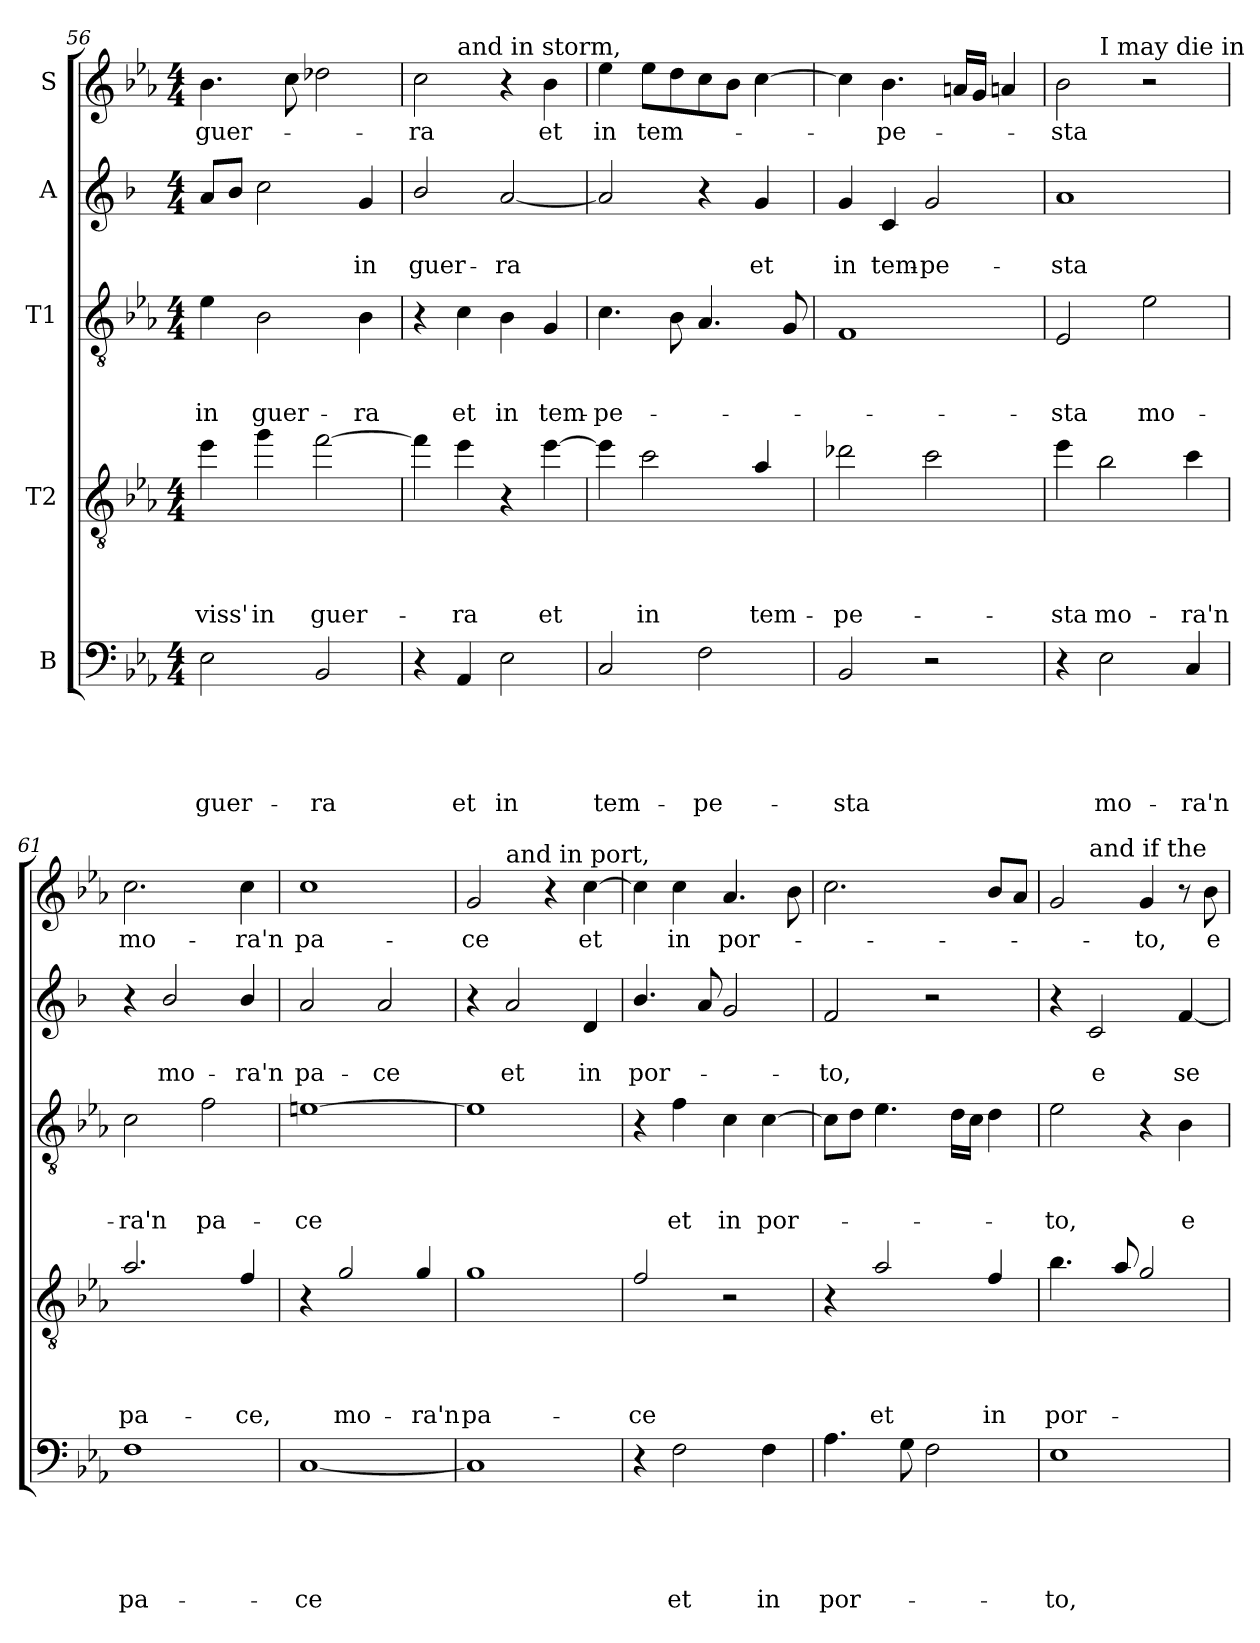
**kern	**text	**text	**text	**text	**text	**kern	**text	**text	**text	**text	**kern	**text	**text	**text	**kern	**text	**text	**kern	**text
*part5	*part5	*part5	*part5	*part5	*part5	*part4	*part4	*part4	*part4	*part4	*part3	*part3	*part3	*part3	*part2	*part2	*part2	*part1	*part1
*staff5	*staff5	*staff5	*staff5	*staff5	*staff5	*staff4	*staff4	*staff4	*staff4	*staff4	*staff3	*staff3	*staff3	*staff3	*staff2	*staff2	*staff2	*staff1	*staff1
*I"B	*	*	*	*	*	*I"T2	*	*	*	*	*I"T1	*	*	*	*I"A	*	*	*I"S	*
*clefF4	*	*	*	*	*	*clefGv2	*	*	*	*	*clefGv2	*	*	*	*clefG2	*	*	*clefG2	*
*	*	*	*	*	*	*ITrd8c14	*	*	*	*	*	*	*	*	*ITrd1c2	*	*	*	*
*k[b-e-a-]	*	*	*	*	*	*k[b-e-a-]	*	*	*	*	*k[b-e-a-]	*	*	*	*k[b-e-a-]	*	*	*k[b-e-a-]	*
*E-:	*	*	*	*	*	*E-:	*	*	*	*	*E-:	*	*	*	*E-:	*	*	*E-:	*
*M4/4	*	*	*	*	*	*M4/4	*	*	*	*	*M4/4	*	*	*	*M4/4	*	*	*M4/4	*
=56	=56	=56	=56	=56	=56	=56	=56	=56	=56	=56	=56	=56	=56	=56	=56	=56	=56	=56	=56
!	!	!	!	!	!LO:LY:b	!	!	!	!	!LO:LY:b	!	!	!	!LO:LY:b	!	!	!	!	!LO:LY:b
2E-\	.	.	.	.	guer-	4e-\	.	.	.	viss'	4e-\	.	.	in	8g/L	.	.	4.b-\	guer-
.	.	.	.	.	.	.	.	.	.	.	.	.	.	.	8a-/J	.	.	.	.
!	!	!	!	!	!	!	!	!	!	!LO:LY:b	!	!	!	!LO:LY:b	!	!	!	!	!
.	.	.	.	.	.	4g\	.	.	.	in	2B-\	.	.	guer-	2b-\	.	.	.	.
.	.	.	.	.	.	.	.	.	.	.	.	.	.	.	.	.	.	8cc\	.
!	!	!	!	!	!LO:LY:b	!	!	!	!	!LO:LY:b	!	!	!	!	!	!	!	!	!
2BB-/	.	.	.	.	-ra	[2f\	.	.	.	guer-	.	.	.	.	.	.	.	2dd-X\	.
!	!	!	!	!	!	!	!	!	!	!	!	!	!	!LO:LY:b	!	!	!LO:LY:b	!	!
.	.	.	.	.	.	.	.	.	.	.	4B-\	.	.	-ra	4f/	.	in	.	.
!!LO:PB:g=z
=57	=57	=57	=57	=57	=57	=57	=57	=57	=57	=57	=57	=57	=57	=57	=57	=57	=57	=57	=57
!	!	!	!	!	!	!	!	!	!	!	!	!	!	!	!	!	!LO:LY:b	!	!LO:LY:b
*	*	*	*	*	*	*	*	*	*	*	*	*	*	*	*	*	*	*^	*
4r	.	.	.	.	.	4f\]	.	.	.	.	4r	.	.	.	2a-/	.	guer-	2cc\	4ryy	-ra
!	!	!	!	!	!	!	!	!	!	!	!	!	!	!	!	!	!	!	!LO:TX:a:t=and in storm,	!
!	!	!	!	!	!LO:LY:b	!	!	!	!	!LO:LY:b	!	!	!	!LO:LY:b	!	!	!	!	!	!
4AA-/	.	.	.	.	et	4e-\	.	.	.	-ra	4c\	.	.	et	.	.	.	.	2.ryy	.
!	!	!	!	!	!LO:LY:b	!	!	!	!	!	!	!	!	!LO:LY:b	!	!	!LO:LY:b	!	!	!
2E-\	.	.	.	.	in	4r	.	.	.	.	4B-\	.	.	in	[2g/	.	-ra	4r	.	.
!	!	!	!	!	!	!	!	!	!	!LO:LY:b	!	!	!	!LO:LY:b	!	!	!	!	!	!LO:LY:b
.	.	.	.	.	.	[4e-\	.	.	.	et	4G/	.	.	tem-	.	.	.	4b-\	.	et
=58	=58	=58	=58	=58	=58	=58	=58	=58	=58	=58	=58	=58	=58	=58	=58	=58	=58	=58	=58	=58
!	!	!	!	!	!LO:LY:b	!	!	!	!	!	!	!	!	!LO:LY:b	!	!	!	!	!	!LO:LY:b
*	*	*	*	*	*	*	*	*	*	*	*	*	*	*	*	*	*	*v	*v	*
2C/	.	.	.	.	tem-	4e-\]	.	.	.	.	4.c\	.	.	-pe-	2g/]	.	.	4ee-\	in
!	!	!	!	!	!	!	!	!	!	!LO:LY:b	!	!	!	!	!	!	!	!	!LO:LY:b
.	.	.	.	.	.	2c\	.	.	.	in	.	.	.	.	.	.	.	8ee-\L	tem-
.	.	.	.	.	.	.	.	.	.	.	8B-\	.	.	.	.	.	.	8dd\	.
!	!	!	!	!	!LO:LY:b	!	!	!	!	!	!	!	!	!	!	!	!	!	!
2F\	.	.	.	.	-pe-	.	.	.	.	.	4.A-/	.	.	.	4r	.	.	8cc\	.
.	.	.	.	.	.	.	.	.	.	.	.	.	.	.	.	.	.	8b-\J	.
!	!	!	!	!	!	!	!	!	!	!LO:LY:b	!	!	!	!	!	!	!LO:LY:b	!	!
.	.	.	.	.	.	4A-/	.	.	.	tem-	.	.	.	.	4f/	.	et	[4cc\	.
.	.	.	.	.	.	.	.	.	.	.	8G/	.	.	.	.	.	.	.	.
=59	=59	=59	=59	=59	=59	=59	=59	=59	=59	=59	=59	=59	=59	=59	=59	=59	=59	=59	=59
!	!	!	!	!	!LO:LY:b	!	!	!	!	!LO:LY:b	!	!	!	!	!	!	!LO:LY:b	!	!
2BB-/	.	.	.	.	-sta	2d-i\	.	.	.	-pe-	1F	.	.	.	4f/	.	in	4cc\]	.
!	!	!	!	!	!	!	!	!	!	!	!	!	!	!	!	!	!LO:LY:b	!	!LO:LY:b
.	.	.	.	.	.	.	.	.	.	.	.	.	.	.	4B-/	.	tem-	4.b-\	-pe-
!	!	!	!	!	!	!	!	!	!	!	!	!	!	!	!	!	!LO:LY:b	!	!
2r	.	.	.	.	.	2c\	.	.	.	.	.	.	.	.	2f/	.	-pe-	.	.
.	.	.	.	.	.	.	.	.	.	.	.	.	.	.	.	.	.	16ani/LL	.
.	.	.	.	.	.	.	.	.	.	.	.	.	.	.	.	.	.	16g/JJ	.
.	.	.	.	.	.	.	.	.	.	.	.	.	.	.	.	.	.	4ani/	.
=60	=60	=60	=60	=60	=60	=60	=60	=60	=60	=60	=60	=60	=60	=60	=60	=60	=60	=60	=60
!	!	!	!	!	!	!	!	!	!	!LO:LY:b	!	!	!	!LO:LY:b	!	!	!LO:LY:b	!	!LO:LY:b
*	*	*	*	*	*	*	*	*	*	*	*	*	*	*	*	*	*	*^	*
4r	.	.	.	.	.	4e-\	.	.	.	-sta	2E-/	.	.	-sta	1g	.	-sta	2b-\	4ryy	-sta
!	!	!	!	!	!	!	!	!	!	!	!	!	!	!	!	!	!	!	!LO:TX:a:t=I may die in	!
!	!	!	!	!	!LO:LY:b	!	!	!	!	!LO:LY:b	!	!	!	!	!	!	!	!	!	!
2E-\	.	.	.	.	mo-	2B-\	.	.	.	mo-	.	.	.	.	.	.	.	.	2.ryy	.
!	!	!	!	!	!	!	!	!	!	!	!	!	!	!LO:LY:b	!	!	!	!	!	!
.	.	.	.	.	.	.	.	.	.	.	2e-\	.	.	mo-	.	.	.	2r	.	.
!	!	!	!	!	!LO:LY:b	!	!	!	!	!LO:LY:b	!	!	!	!	!	!	!	!	!	!
4C/	.	.	.	.	-ra'n	4c\	.	.	.	-ra'n	.	.	.	.	.	.	.	.	.	.
=61	=61	=61	=61	=61	=61	=61	=61	=61	=61	=61	=61	=61	=61	=61	=61	=61	=61	=61	=61	=61
!	!	!	!	!	!	!	!	!	!	!	!	!	!	!	!	!	!	!LO:TX:a:t=peace	!	!
!	!	!	!	!	!LO:LY:b	!	!	!	!	!LO:LY:b	!	!	!	!LO:LY:b	!	!	!	!	!	!LO:LY:b
*	*	*	*	*	*	*	*	*	*	*	*	*	*	*	*	*	*	*v	*v	*
1F	.	.	.	.	pa-	2.A-/	.	.	.	pa-	2c\	.	.	-ra'n	4r	.	.	2.cc\	mo-
!	!	!	!	!	!	!	!	!	!	!	!	!	!	!	!	!	!LO:LY:b	!	!
.	.	.	.	.	.	.	.	.	.	.	.	.	.	.	2a-/	.	mo-	.	.
!	!	!	!	!	!	!	!	!	!	!	!	!	!	!LO:LY:b	!	!	!	!	!
.	.	.	.	.	.	.	.	.	.	.	2f\	.	.	pa-	.	.	.	.	.
!	!	!	!	!	!	!	!	!	!	!LO:LY:b	!	!	!	!	!	!	!LO:LY:b	!	!LO:LY:b
.	.	.	.	.	.	4F/	.	.	.	-ce,	.	.	.	.	4a-/	.	-ra'n	4cc\	-ra'n
!!LO:LB:g=z
=62	=62	=62	=62	=62	=62	=62	=62	=62	=62	=62	=62	=62	=62	=62	=62	=62	=62	=62	=62
!	!	!	!	!	!LO:LY:b	!	!	!	!	!	!	!	!	!LO:LY:b	!	!	!LO:LY:b	!	!LO:LY:b
[1C	.	.	.	.	-ce	4r	.	.	.	.	[1en	.	.	-ce	2g/	.	pa-	1cc	pa-
!	!	!	!	!	!	!	!	!	!	!LO:LY:b	!	!	!	!	!	!	!	!	!
.	.	.	.	.	.	2G/	.	.	.	mo-	.	.	.	.	.	.	.	.	.
!	!	!	!	!	!	!	!	!	!	!	!	!	!	!	!	!	!LO:LY:b	!	!
.	.	.	.	.	.	.	.	.	.	.	.	.	.	.	2g/	.	-ce	.	.
!	!	!	!	!	!	!	!	!	!	!LO:LY:b	!	!	!	!	!	!	!	!	!
.	.	.	.	.	.	4G/	.	.	.	-ra'n	.	.	.	.	.	.	.	.	.
=63	=63	=63	=63	=63	=63	=63	=63	=63	=63	=63	=63	=63	=63	=63	=63	=63	=63	=63	=63
!	!	!	!	!	!	!	!	!	!	!LO:LY:b	!	!	!	!	!	!	!	!	!LO:LY:b
*	*	*	*	*	*	*	*	*	*	*	*	*	*	*	*	*	*	*^	*
1C]	.	.	.	.	.	1G	.	.	.	pa-	1e]	.	.	.	4r	.	.	2g/	4ryy	-ce
!	!	!	!	!	!	!	!	!	!	!	!	!	!	!	!	!	!	!	!LO:TX:a:t=and in port,	!
!	!	!	!	!	!	!	!	!	!	!	!	!	!	!	!	!	!LO:LY:b	!	!	!
.	.	.	.	.	.	.	.	.	.	.	.	.	.	.	2g/	.	et	.	2.ryy	.
.	.	.	.	.	.	.	.	.	.	.	.	.	.	.	.	.	.	4r	.	.
!	!	!	!	!	!	!	!	!	!	!	!	!	!	!	!	!	!LO:LY:b	!	!	!LO:LY:b
.	.	.	.	.	.	.	.	.	.	.	.	.	.	.	4c/	.	in	[4cc\	.	et
=64	=64	=64	=64	=64	=64	=64	=64	=64	=64	=64	=64	=64	=64	=64	=64	=64	=64	=64	=64	=64
!	!	!	!	!	!	!	!	!	!	!LO:LY:b	!	!	!	!	!	!	!LO:LY:b	!	!	!
*	*	*	*	*	*	*	*	*	*	*	*	*	*	*	*	*	*	*v	*v	*
4r	.	.	.	.	.	2F/	.	.	.	-ce	4r	.	.	.	4.a-/	.	por-	4cc\]	.
!	!	!	!	!	!LO:LY:b	!	!	!	!	!	!	!	!	!LO:LY:b	!	!	!	!	!LO:LY:b
2F\	.	.	.	.	et	.	.	.	.	.	4f\	.	.	et	.	.	.	4cc\	in
.	.	.	.	.	.	.	.	.	.	.	.	.	.	.	8g/	.	.	.	.
!	!	!	!	!	!	!	!	!	!	!	!	!	!	!LO:LY:b	!	!	!	!	!LO:LY:b
.	.	.	.	.	.	2r	.	.	.	.	4c\	.	.	in	2f/	.	.	4.a-/	por-
!	!	!	!	!	!LO:LY:b	!	!	!	!	!	!	!	!	!LO:LY:b	!	!	!	!	!
4F\	.	.	.	.	in	.	.	.	.	.	[4c\	.	.	por-	.	.	.	.	.
.	.	.	.	.	.	.	.	.	.	.	.	.	.	.	.	.	.	8b-\	.
=65	=65	=65	=65	=65	=65	=65	=65	=65	=65	=65	=65	=65	=65	=65	=65	=65	=65	=65	=65
!	!	!	!	!	!LO:LY:b	!	!	!	!	!	!	!	!	!	!	!	!LO:LY:b	!	!
4.A-\	.	.	.	.	por-	4r	.	.	.	.	8c\L]	.	.	.	2e-/	.	-to,	2.cc\	.
.	.	.	.	.	.	.	.	.	.	.	8d\J	.	.	.	.	.	.	.	.
!	!	!	!	!	!	!	!	!	!	!LO:LY:b	!	!	!	!	!	!	!	!	!
.	.	.	.	.	.	2A-/	.	.	.	et	4.e-\	.	.	.	.	.	.	.	.
8G\	.	.	.	.	.	.	.	.	.	.	.	.	.	.	.	.	.	.	.
2F\	.	.	.	.	.	.	.	.	.	.	.	.	.	.	2r	.	.	.	.
.	.	.	.	.	.	.	.	.	.	.	16d\LL	.	.	.	.	.	.	.	.
.	.	.	.	.	.	.	.	.	.	.	16c\JJ	.	.	.	.	.	.	.	.
!	!	!	!	!	!	!	!	!	!	!LO:LY:b	!	!	!	!	!	!	!	!	!
.	.	.	.	.	.	4F/	.	.	.	in	4d\	.	.	.	.	.	.	8b-/L	.
.	.	.	.	.	.	.	.	.	.	.	.	.	.	.	.	.	.	8a-/J	.
=66	=66	=66	=66	=66	=66	=66	=66	=66	=66	=66	=66	=66	=66	=66	=66	=66	=66	=66	=66
!	!	!	!	!	!LO:LY:b	!	!	!	!	!LO:LY:b	!	!	!	!LO:LY:b	!	!	!	!	!
*	*	*	*	*	*	*	*	*	*	*	*	*	*	*	*	*	*	*^	*
1E-	.	.	.	.	-to,	4.B-\	.	.	.	por-	2e-\	.	.	-to,	4r	.	.	2g/	4ryy	.
!	!	!	!	!	!	!	!	!	!	!	!	!	!	!	!	!	!	!	!LO:TX:a:t=and if the	!
!	!	!	!	!	!	!	!	!	!	!	!	!	!	!	!	!	!LO:LY:b	!	!	!
.	.	.	.	.	.	.	.	.	.	.	.	.	.	.	2B-/	.	e	.	2.ryy	.
.	.	.	.	.	.	8A-/	.	.	.	.	.	.	.	.	.	.	.	.	.	.
!	!	!	!	!	!	!	!	!	!	!	!	!	!	!	!	!	!	!	!	!LO:LY:b
.	.	.	.	.	.	2G/	.	.	.	.	4r	.	.	.	.	.	.	4g/	.	-to,
!	!	!	!	!	!	!	!	!	!	!	!	!	!	!LO:LY:b	!	!	!LO:LY:b	!	!	!
.	.	.	.	.	.	.	.	.	.	.	4B-\	.	.	e	[4e-/	.	se	8r	.	.
!	!	!	!	!	!	!	!	!	!	!	!	!	!	!	!	!	!	!	!	!LO:LY:b
.	.	.	.	.	.	.	.	.	.	.	.	.	.	.	.	.	.	8b-\	.	e
*	*	*	*	*	*	*	*	*	*	*	*	*	*	*	*	*	*	*v	*v	*
=	=	=	=	=	=	=	=	=	=	=	=	=	=	=	=	=	=	=	=
*-	*-	*-	*-	*-	*-	*-	*-	*-	*-	*-	*-	*-	*-	*-	*-	*-	*-	*-	*-
